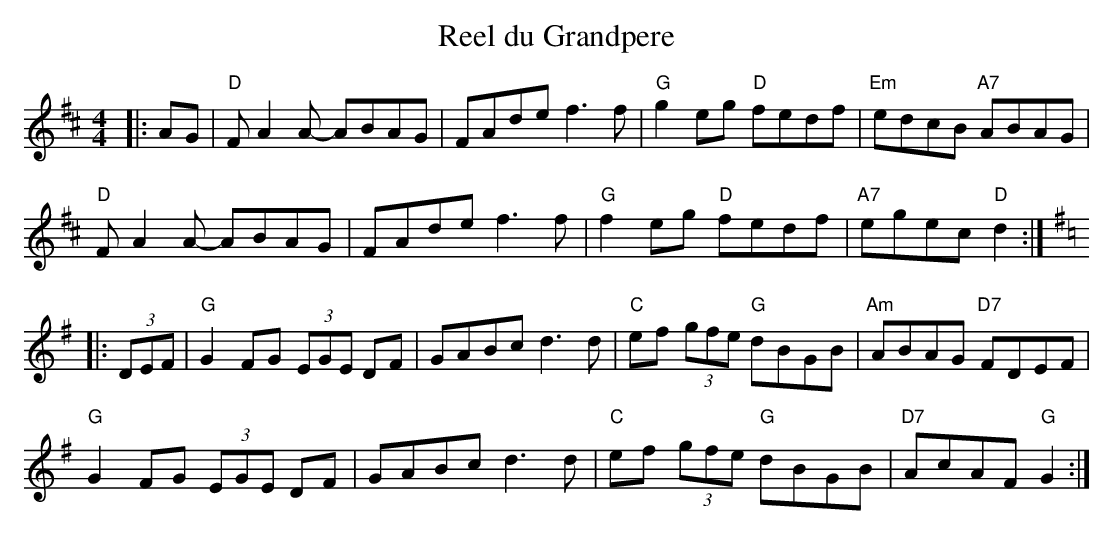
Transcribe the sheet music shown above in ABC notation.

X:1
T:Reel du Grandpere
L:1/8
M:4/4
K:D
|:AG | "D"FA2A- ABAG | FAde f3f |"G"g2eg "D"fedf | "Em"edcB "A7"ABAG |
"D"FA2A- ABAG | FAde f3f | "G"f2eg "D"fedf | "A7"egec "D"d2 :|
K:G
|:(3DEF | "G"G2FG (3EGE DF | GABc d3d | "C"ef (3gfe  "G"dBGB | "Am"ABAG "D7"FDEF |
"G"G2FG (3EGE DF | GABc d3d | "C"ef (3gfe  "G"dBGB | "D7"AcAF "G"G2 :|
